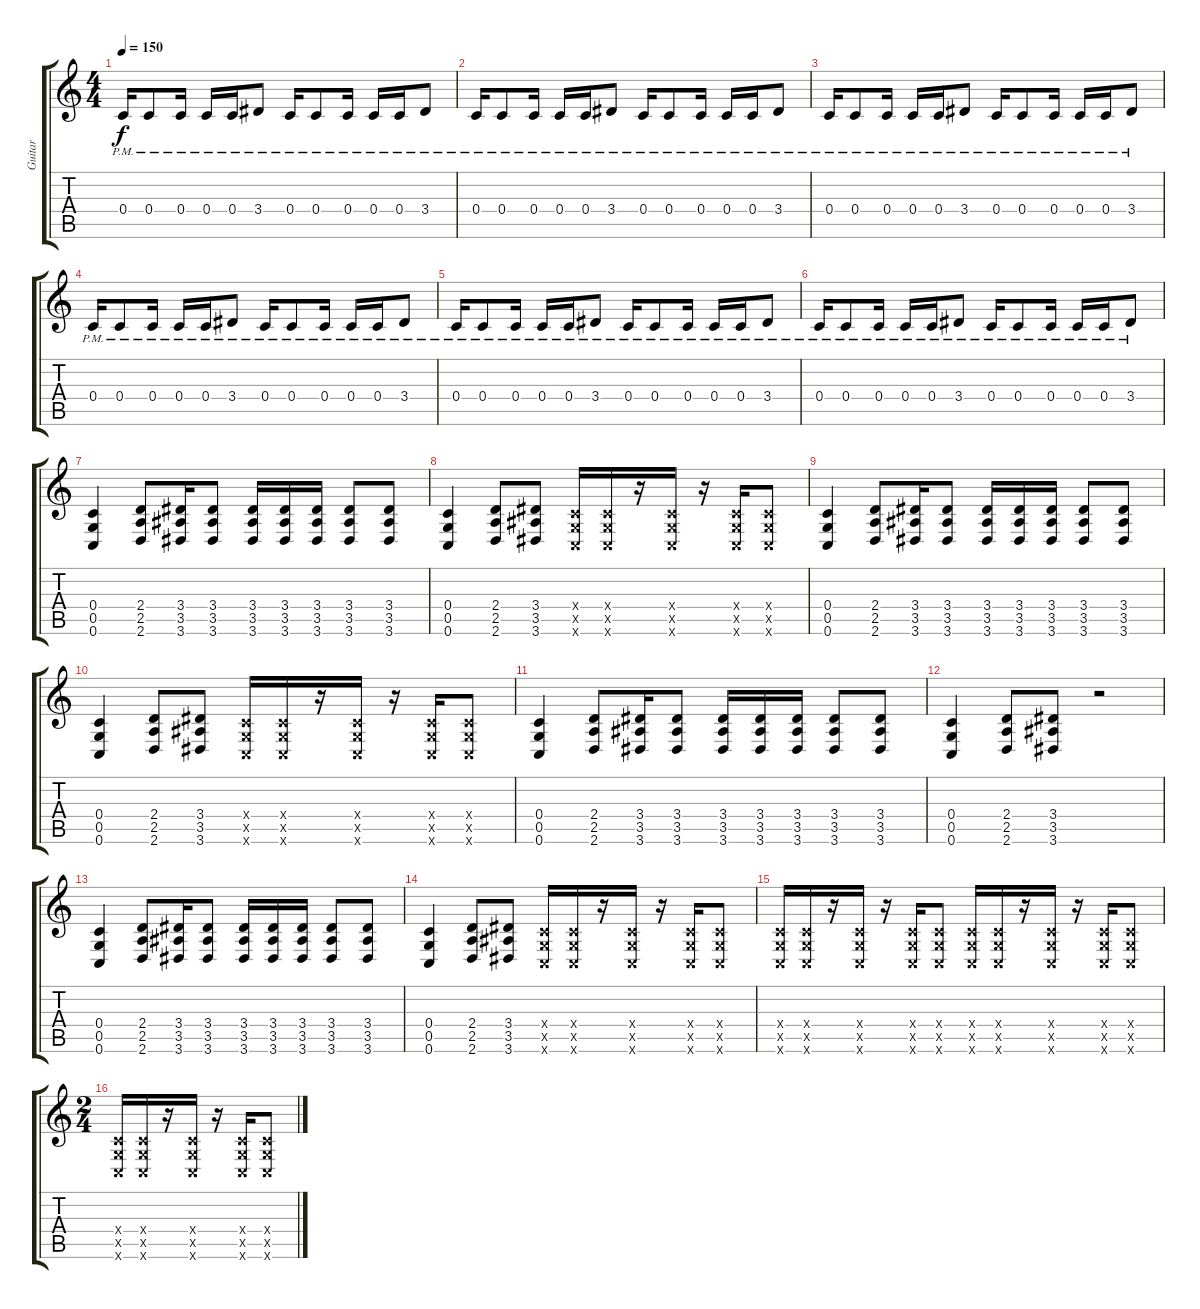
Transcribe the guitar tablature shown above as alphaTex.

\track ("Guitar" "Guitar") {instrument distortionguitar}
\staff {score tabs}
\tuning (D4 A3 F3 C3 G2 C2) {hide}
\ts (4 4)
\tempo 150
\clef g2
\ks c
0.4{pm}.16{dy f} 0.4{pm}.8 0.4{pm}.16 0.4{pm}.16 0.4{pm}.16 3.4{pm}.8 0.4{pm}.16 0.4{pm}.8 0.4{pm}.16 0.4{pm}.16 0.4{pm}.16 3.4{pm}.8 |
0.4{pm}.16 0.4{pm}.8 0.4{pm}.16 0.4{pm}.16 0.4{pm}.16 3.4{pm}.8 0.4{pm}.16 0.4{pm}.8 0.4{pm}.16 0.4{pm}.16 0.4{pm}.16 3.4{pm}.8 |
0.4{pm}.16 0.4{pm}.8 0.4{pm}.16 0.4{pm}.16 0.4{pm}.16 3.4{pm}.8 0.4{pm}.16 0.4{pm}.8 0.4{pm}.16 0.4{pm}.16 0.4{pm}.16 3.4{pm}.8 |
0.4{pm}.16 0.4{pm}.8 0.4{pm}.16 0.4{pm}.16 0.4{pm}.16 3.4{pm}.8 0.4{pm}.16 0.4{pm}.8 0.4{pm}.16 0.4{pm}.16 0.4{pm}.16 3.4{pm}.8 |
0.4{pm}.16 0.4{pm}.8 0.4{pm}.16 0.4{pm}.16 0.4{pm}.16 3.4{pm}.8 0.4{pm}.16 0.4{pm}.8 0.4{pm}.16 0.4{pm}.16 0.4{pm}.16 3.4{pm}.8 |
0.4{pm}.16 0.4{pm}.8 0.4{pm}.16 0.4{pm}.16 0.4{pm}.16 3.4{pm}.8 0.4{pm}.16 0.4{pm}.8 0.4{pm}.16 0.4{pm}.16 0.4{pm}.16 3.4{pm}.8 |
(0.4 0.5 0.6).4 (2.4 2.5 2.6).8 (3.4 3.5 3.6).16 (3.4 3.5 3.6).8 (3.4 3.5 3.6).16 (3.4 3.5 3.6).16 (3.4 3.5 3.6).16 (3.4 3.5 3.6).8 (3.4 3.5 3.6).8 |
(0.4 0.5 0.6).4 (2.4 2.5 2.6).8 (3.4 3.5 3.6).8 (0.4{x} 0.5{x} 0.6{x}).16 (0.4{x} 0.5{x} 0.6{x}).16 r.16 (0.4{x} 0.5{x} 0.6{x}).16 r.16 (0.4{x} 0.5{x} 0.6{x}).16 (0.4{x} 0.5{x} 0.6{x}).8 |
(0.4 0.5 0.6).4 (2.4 2.5 2.6).8 (3.4 3.5 3.6).16 (3.4 3.5 3.6).8 (3.4 3.5 3.6).16 (3.4 3.5 3.6).16 (3.4 3.5 3.6).16 (3.4 3.5 3.6).8 (3.4 3.5 3.6).8 |
(0.4 0.5 0.6).4 (2.4 2.5 2.6).8 (3.4 3.5 3.6).8 (0.4{x} 0.5{x} 0.6{x}).16 (0.4{x} 0.5{x} 0.6{x}).16 r.16 (0.4{x} 0.5{x} 0.6{x}).16 r.16 (0.4{x} 0.5{x} 0.6{x}).16 (0.4{x} 0.5{x} 0.6{x}).8 |
(0.4 0.5 0.6).4 (2.4 2.5 2.6).8 (3.4 3.5 3.6).16 (3.4 3.5 3.6).8 (3.4 3.5 3.6).16 (3.4 3.5 3.6).16 (3.4 3.5 3.6).16 (3.4 3.5 3.6).8 (3.4 3.5 3.6).8 |
(0.4 0.5 0.6).4 (2.4 2.5 2.6).8 (3.4 3.5 3.6).8 r.2 |
(0.4 0.5 0.6).4 (2.4 2.5 2.6).8 (3.4 3.5 3.6).16 (3.4 3.5 3.6).8 (3.4 3.5 3.6).16 (3.4 3.5 3.6).16 (3.4 3.5 3.6).16 (3.4 3.5 3.6).8 (3.4 3.5 3.6).8 |
(0.4 0.5 0.6).4 (2.4 2.5 2.6).8 (3.4 3.5 3.6).8 (0.4{x} 0.5{x} 0.6{x}).16 (0.4{x} 0.5{x} 0.6{x}).16 r.16 (0.4{x} 0.5{x} 0.6{x}).16 r.16 (0.4{x} 0.5{x} 0.6{x}).16 (0.4{x} 0.5{x} 0.6{x}).8 |
(0.4{x} 0.5{x} 0.6{x}).16 (0.4{x} 0.5{x} 0.6{x}).16 r.16 (0.4{x} 0.5{x} 0.6{x}).16 r.16 (0.4{x} 0.5{x} 0.6{x}).16 (0.4{x} 0.5{x} 0.6{x}).8 (0.4{x} 0.5{x} 0.6{x}).16 (0.4{x} 0.5{x} 0.6{x}).16 r.16 (0.4{x} 0.5{x} 0.6{x}).16 r.16 (0.4{x} 0.5{x} 0.6{x}).16 (0.4{x} 0.5{x} 0.6{x}).8 |
\ts (2 4)
(0.4{x} 0.5{x} 0.6{x}).16 (0.4{x} 0.5{x} 0.6{x}).16 r.16 (0.4{x} 0.5{x} 0.6{x}).16 r.16 (0.4{x} 0.5{x} 0.6{x}).16 (0.4{x} 0.5{x} 0.6{x}).8
